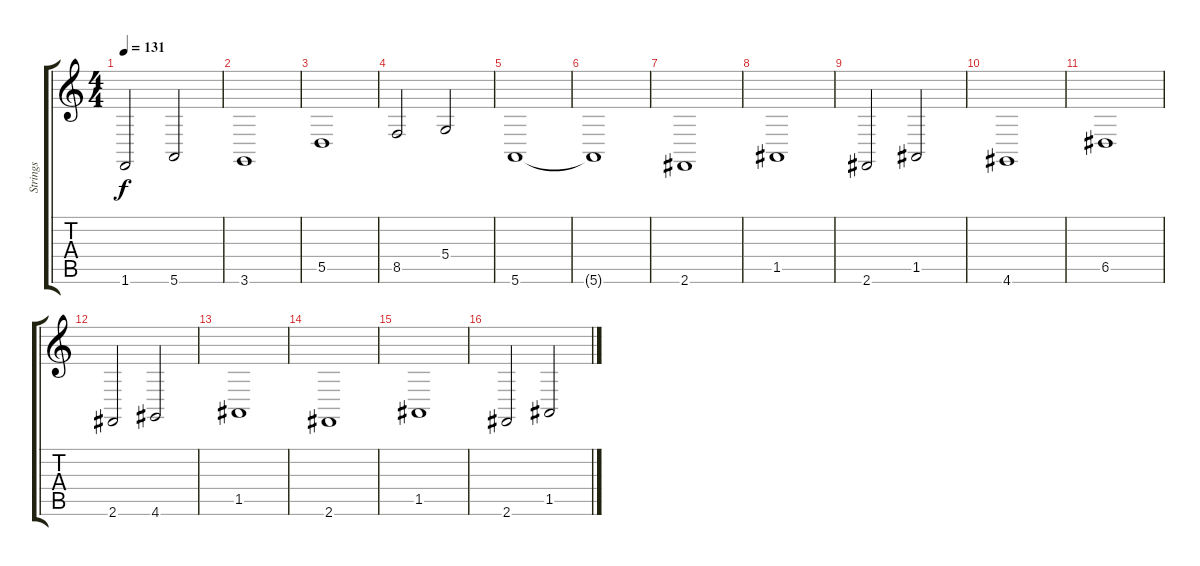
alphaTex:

\track ("Strings" "Strings") {instrument stringensemble1}
\staff {score tabs}
\tuning (E4 B3 G3 D3 A2 E2) {hide}
\ts (4 4)
\tempo 131
\clef g2
\ks c
1.6.2{dy f} 5.6.2 |
3.6.1 |
5.5.1 |
8.5.2 5.4.2 |
5.6.1 |
5.6{t}.1 |
2.6.1 |
1.5.1 |
2.6.2 1.5.2 |
4.6.1 |
6.5.1 |
2.6.2 4.6.2 |
1.5.1 |
2.6.1 |
1.5.1 |
2.6.2 1.5.2
